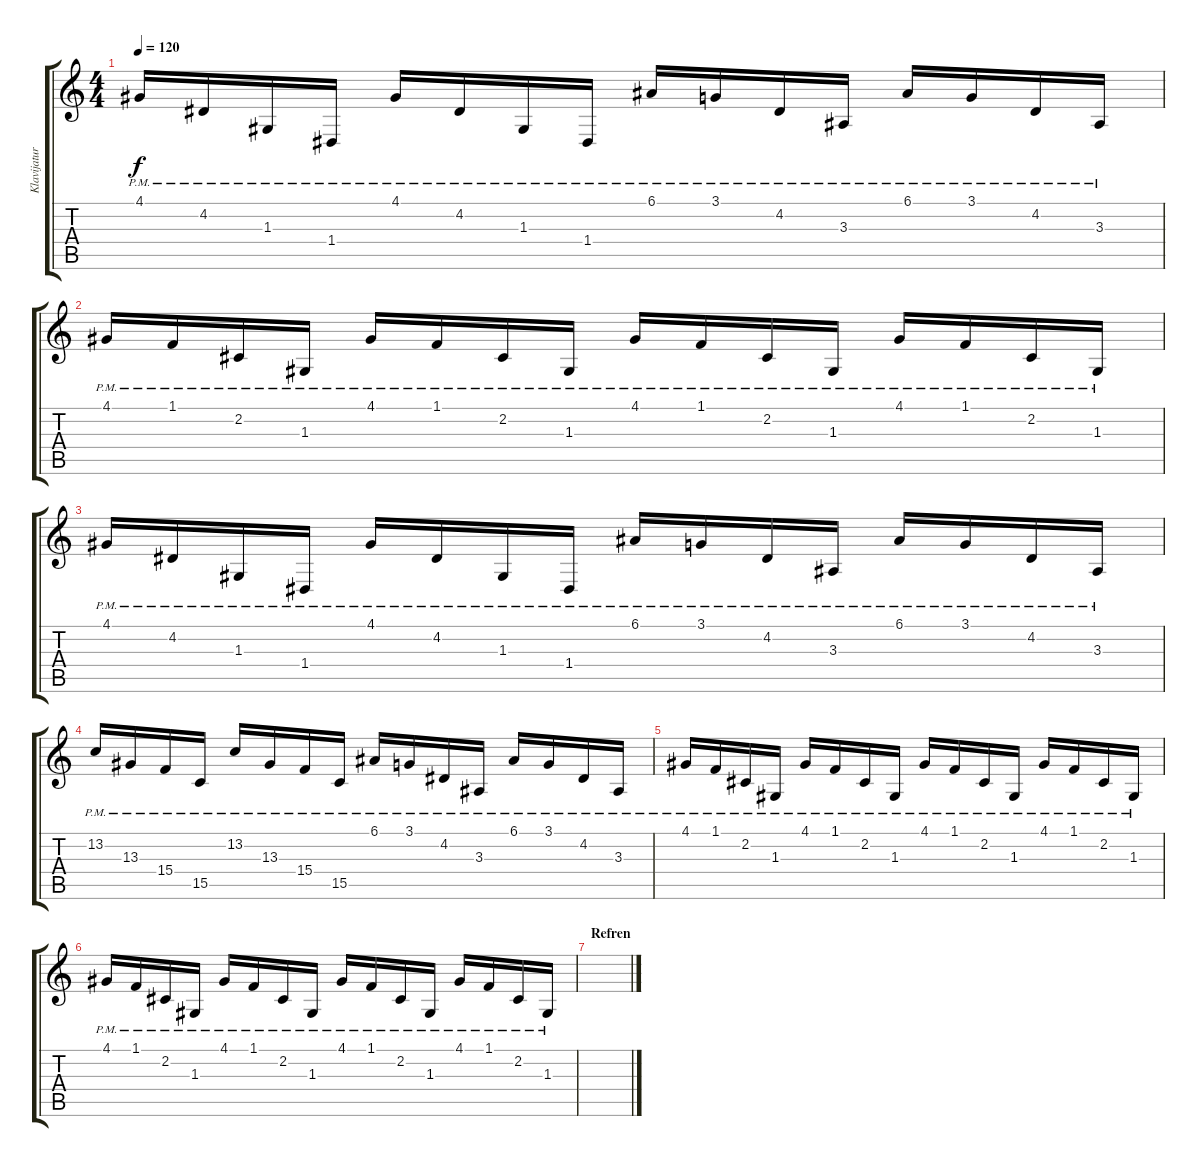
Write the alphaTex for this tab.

\track ("Klavijature 2" "Klavijatur") {instrument pizzicatostrings}
\staff {score tabs}
\tuning (E4 B3 G3 D3 A2 E2) {hide}
\ts (4 4)
\tempo 120
\clef g2
\ks c
4.1{pm}.16{dy f} 4.2{pm}.16 1.3{pm}.16 1.4{pm}.16 4.1{pm}.16 4.2{pm}.16 1.3{pm}.16 1.4{pm}.16 6.1{pm}.16 3.1{pm}.16 4.2{pm}.16 3.3{pm}.16 6.1{pm}.16 3.1{pm}.16 4.2{pm}.16 3.3{pm}.16 |
4.1{pm}.16 1.1{pm}.16 2.2{pm}.16 1.3{pm}.16 4.1{pm}.16 1.1{pm}.16 2.2{pm}.16 1.3{pm}.16 4.1{pm}.16 1.1{pm}.16 2.2{pm}.16 1.3{pm}.16 4.1{pm}.16 1.1{pm}.16 2.2{pm}.16 1.3{pm}.16 |
4.1{pm}.16 4.2{pm}.16 1.3{pm}.16 1.4{pm}.16 4.1{pm}.16 4.2{pm}.16 1.3{pm}.16 1.4{pm}.16 6.1{pm}.16 3.1{pm}.16 4.2{pm}.16 3.3{pm}.16 6.1{pm}.16 3.1{pm}.16 4.2{pm}.16 3.3{pm}.16 |
13.2{pm}.16 13.3{pm}.16 15.4{pm}.16 15.5{pm}.16 13.2{pm}.16 13.3{pm}.16 15.4{pm}.16 15.5{pm}.16 6.1{pm}.16 3.1{pm}.16 4.2{pm}.16 3.3{pm}.16 6.1{pm}.16 3.1{pm}.16 4.2{pm}.16 3.3{pm}.16 |
4.1{pm}.16 1.1{pm}.16 2.2{pm}.16 1.3{pm}.16 4.1{pm}.16 1.1{pm}.16 2.2{pm}.16 1.3{pm}.16 4.1{pm}.16 1.1{pm}.16 2.2{pm}.16 1.3{pm}.16 4.1{pm}.16 1.1{pm}.16 2.2{pm}.16 1.3{pm}.16 |
4.1{pm}.16 1.1{pm}.16 2.2{pm}.16 1.3{pm}.16 4.1{pm}.16 1.1{pm}.16 2.2{pm}.16 1.3{pm}.16 4.1{pm}.16 1.1{pm}.16 2.2{pm}.16 1.3{pm}.16 4.1{pm}.16 1.1{pm}.16 2.2{pm}.16 1.3{pm}.16 |
\section ("" "Refren")
